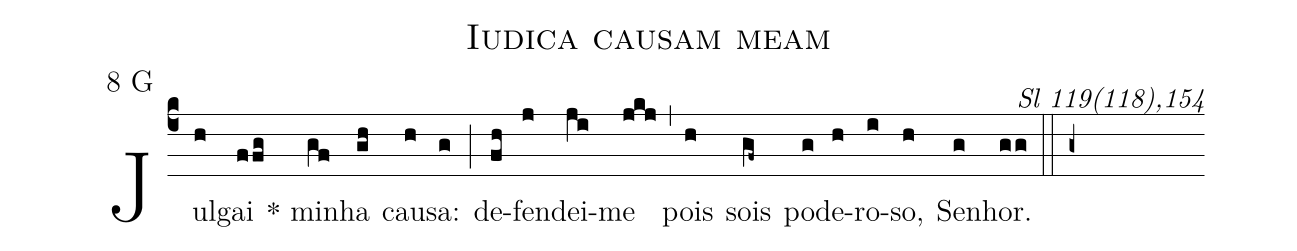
name: Iudica causam meam;
mode: 8;
mode-differentia: G;
commentary:  Sl 119(118),154;
%%
(c4)

Jul(h)gai(ffg) * mi(gf)nha(gh) cau(h)sa:(g) (;) de(fh)fen(j)dei-(ji)me(jkj) (,) pois(h) sois(gf~) po(g)de(h)ro(i)so,(h) Se(g)nhor.(gg)

(::)

(g+)
